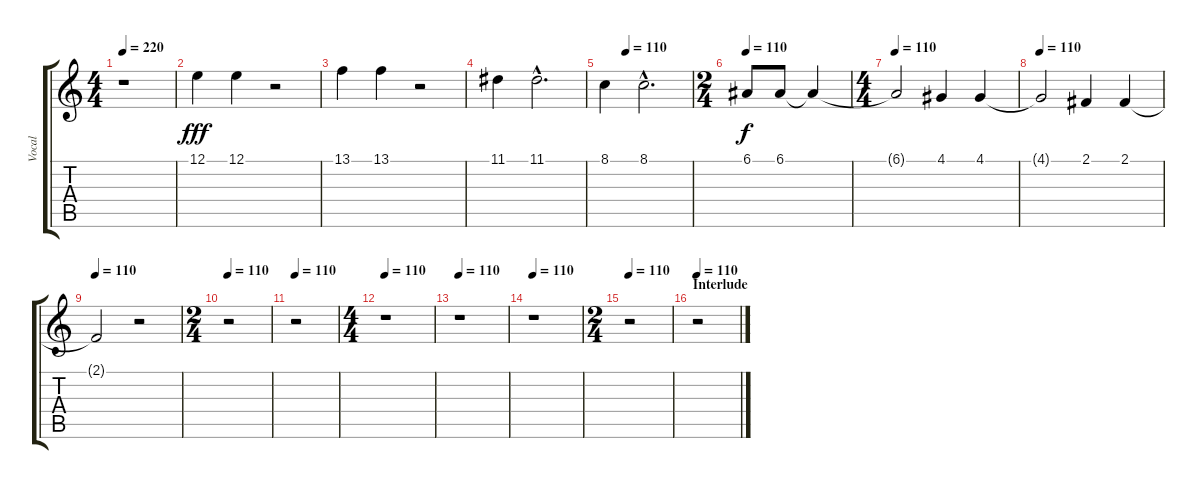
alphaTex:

\track ("Vocal" "Vocal") {instrument lead1square}
\staff {score tabs}
\tuning (E4 B3 G3 D3 A2 E2) {hide}
\ts (4 4)
\tempo 220
\clef g2
\ks c
r.1{dy fff} |
12.1.4 12.1.4 r.2 |
13.1.4 13.1.4 r.2 |
11.1.4 11.1{hac}.2{d} |
\tempo (110 0.25)
8.1.4 8.1{hac}.2{d volume 9} |
\ts (2 4)
\tempo 110
6.1.8{dy f volume 9} 6.1.8 6.1{t}.4 |
\ts (4 4)
\tempo 110
6.1{t}.2{volume 4} 4.1.4 4.1.4 |
\tempo 110
4.1{t}.2{volume 2} 2.1.4 2.1.4 |
\tempo 110
2.1{t}.2 r.2 |
\ts (2 4)
\tempo 110
r.2 |
\tempo 110
r.2 |
\ts (4 4)
\tempo 110
r.1 |
\tempo 110
r.1 |
\tempo 110
r.1 |
\ts (2 4)
\tempo 110
r.2 |
\section ("" "Interlude")
\tempo 110
r.2
